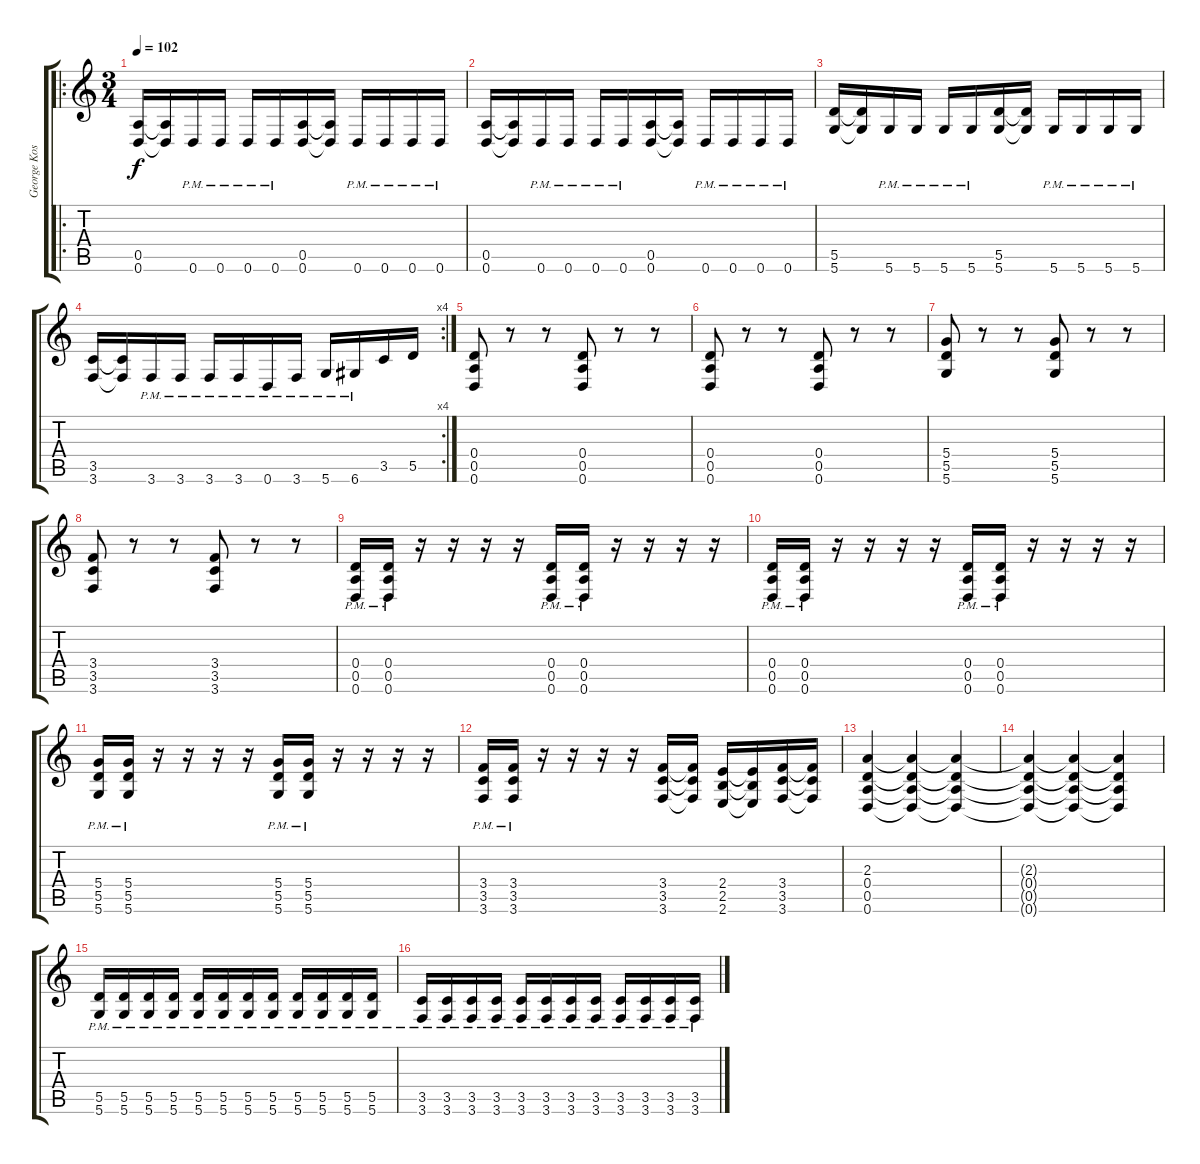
\track ("George Kosmas" "George Kos") {instrument distortionguitar}
\staff {score tabs}
\tuning (E4 B3 G3 D3 A2 D2) {hide}
\ro
\ts (3 4)
\tempo 102
\clef g2
\ks c
(0.5 0.6).16{dy f} (0.5{t} 0.6{t}).16 0.6{pm}.16 0.6{pm}.16 0.6{pm}.16 0.6{pm}.16 (0.5 0.6).16 (0.5{t} 0.6{t}).16 0.6{pm}.16 0.6{pm}.16 0.6{pm}.16 0.6{pm}.16 |
(0.5 0.6).16 (0.5{t} 0.6{t}).16 0.6{pm}.16 0.6{pm}.16 0.6{pm}.16 0.6{pm}.16 (0.5 0.6).16 (0.5{t} 0.6{t}).16 0.6{pm}.16 0.6{pm}.16 0.6{pm}.16 0.6{pm}.16 |
(5.5 5.6).16 (5.5{t} 5.6{t}).16 5.6{pm}.16 5.6{pm}.16 5.6{pm}.16 5.6{pm}.16 (5.5 5.6).16 (5.5{t} 5.6{t}).16 5.6{pm}.16 5.6{pm}.16 5.6{pm}.16 5.6{pm}.16 |
\rc 4
(3.5 3.6).16 (3.5{t} 3.6{t}).16 3.6{pm}.16 3.6{pm}.16 3.6{pm}.16 3.6{pm}.16 0.6{pm}.16 3.6{pm}.16 5.6{pm}.16 6.6{pm}.16 3.5.16 5.5.16 |
(0.4 0.5 0.6).8 r.8 r.8 (0.4 0.5 0.6).8 r.8 r.8 |
(0.4 0.5 0.6).8 r.8 r.8 (0.4 0.5 0.6).8 r.8 r.8 |
(5.4 5.5 5.6).8 r.8 r.8 (5.4 5.5 5.6).8 r.8 r.8 |
(3.4 3.5 3.6).8 r.8 r.8 (3.4 3.5 3.6).8 r.8 r.8 |
(0.4{pm} 0.5{pm} 0.6{pm}).16 (0.4{pm} 0.5{pm} 0.6{pm}).16 r.16 r.16 r.16 r.16 (0.4{pm} 0.5{pm} 0.6{pm}).16 (0.4{pm} 0.5{pm} 0.6{pm}).16 r.16 r.16 r.16 r.16 |
(0.4{pm} 0.5{pm} 0.6{pm}).16 (0.4{pm} 0.5{pm} 0.6{pm}).16 r.16 r.16 r.16 r.16 (0.4{pm} 0.5{pm} 0.6{pm}).16 (0.4{pm} 0.5{pm} 0.6{pm}).16 r.16 r.16 r.16 r.16 |
(5.4{pm} 5.5{pm} 5.6{pm}).16 (5.4{pm} 5.5{pm} 5.6{pm}).16 r.16 r.16 r.16 r.16 (5.4{pm} 5.5{pm} 5.6{pm}).16 (5.4{pm} 5.5{pm} 5.6{pm}).16 r.16 r.16 r.16 r.16 |
(3.4{pm} 3.5{pm} 3.6{pm}).16 (3.4{pm} 3.5{pm} 3.6{pm}).16 r.16 r.16 r.16 r.16 (3.4 3.5 3.6).16 (3.4{t} 3.5{t} 3.6{t}).16 (2.4 2.5 2.6).16 (2.4{t} 2.5{t} 2.6{t}).16 (3.4 3.5 3.6).16 (3.4{t} 3.5{t} 3.6{t}).16 |
(2.3 0.4 0.5 0.6).4 (2.3{t} 0.4{t} 0.5{t} 0.6{t}).4 (2.3{t} 0.4{t} 0.5{t} 0.6{t}).4 |
(2.3{t} 0.4{t} 0.5{t} 0.6{t}).4 (2.3{t} 0.4{t} 0.5{t} 0.6{t}).4 (2.3{t} 0.4{t} 0.5{t} 0.6{t}).4 |
(5.5{pm} 5.6{pm}).16 (5.5{pm} 5.6{pm}).16 (5.5{pm} 5.6{pm}).16 (5.5{pm} 5.6{pm}).16 (5.5{pm} 5.6{pm}).16 (5.5{pm} 5.6{pm}).16 (5.5{pm} 5.6{pm}).16 (5.5{pm} 5.6{pm}).16 (5.5{pm} 5.6{pm}).16 (5.5{pm} 5.6{pm}).16 (5.5{pm} 5.6{pm}).16 (5.5{pm} 5.6{pm}).16 |
(3.5{pm} 3.6{pm}).16 (3.5{pm} 3.6{pm}).16 (3.5{pm} 3.6{pm}).16 (3.5{pm} 3.6{pm}).16 (3.5{pm} 3.6{pm}).16 (3.5{pm} 3.6{pm}).16 (3.5{pm} 3.6{pm}).16 (3.5{pm} 3.6{pm}).16 (3.5{pm} 3.6{pm}).16 (3.5{pm} 3.6{pm}).16 (3.5{pm} 3.6{pm}).16 (3.5{pm} 3.6{pm}).16
